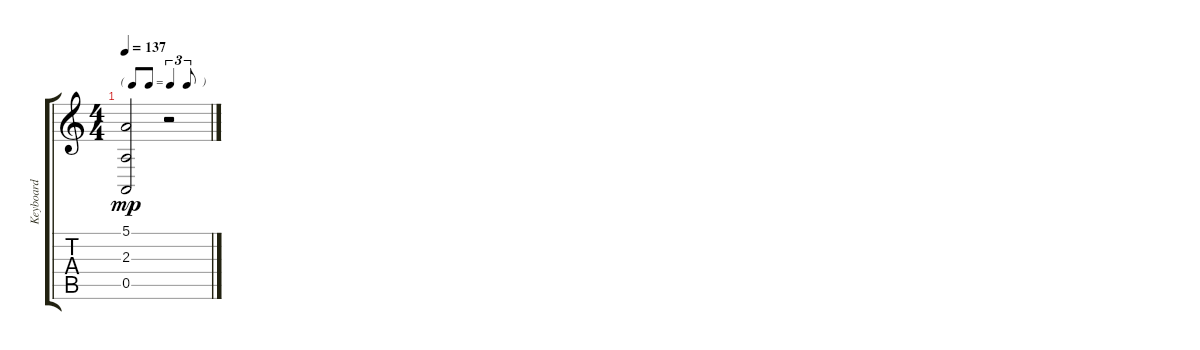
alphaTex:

\track ("Keyboard" "Keyboard") {instrument choiraahs}
\staff {score tabs}
\tuning (E4 B3 G3 D3 A2 E2) {hide}
\ts (4 4)
\tf triplet8th
\tempo 137
\clef g2
\ks c
(5.1 2.3 0.5).2{dy mp} r.2
